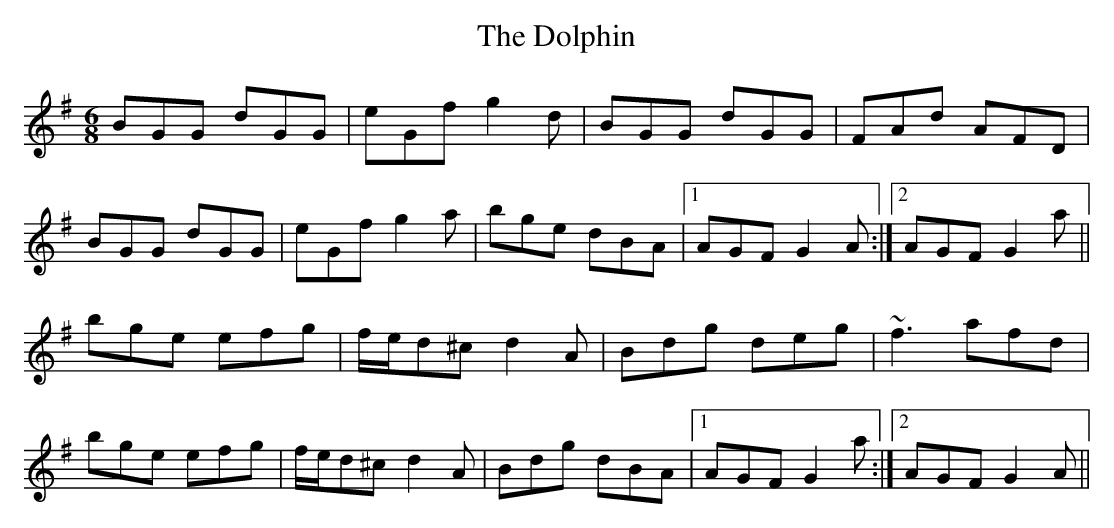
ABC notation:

X:1
T:Dolphin, The
M:6/8
L:1/8
K:G
BGG dGG|eGf g2d|BGG dGG|FAd AFD|!
BGG dGG|eGf g2a|bge dBA|1 AGF G2A:|2 AGF G2a||!
bge efg|f/e/d^c d2A|Bdg deg|~f3 afd|!
bge efg|f/e/d^c d2A|Bdg dBA|1 AGF G2a:|2 AGF G2A||!
